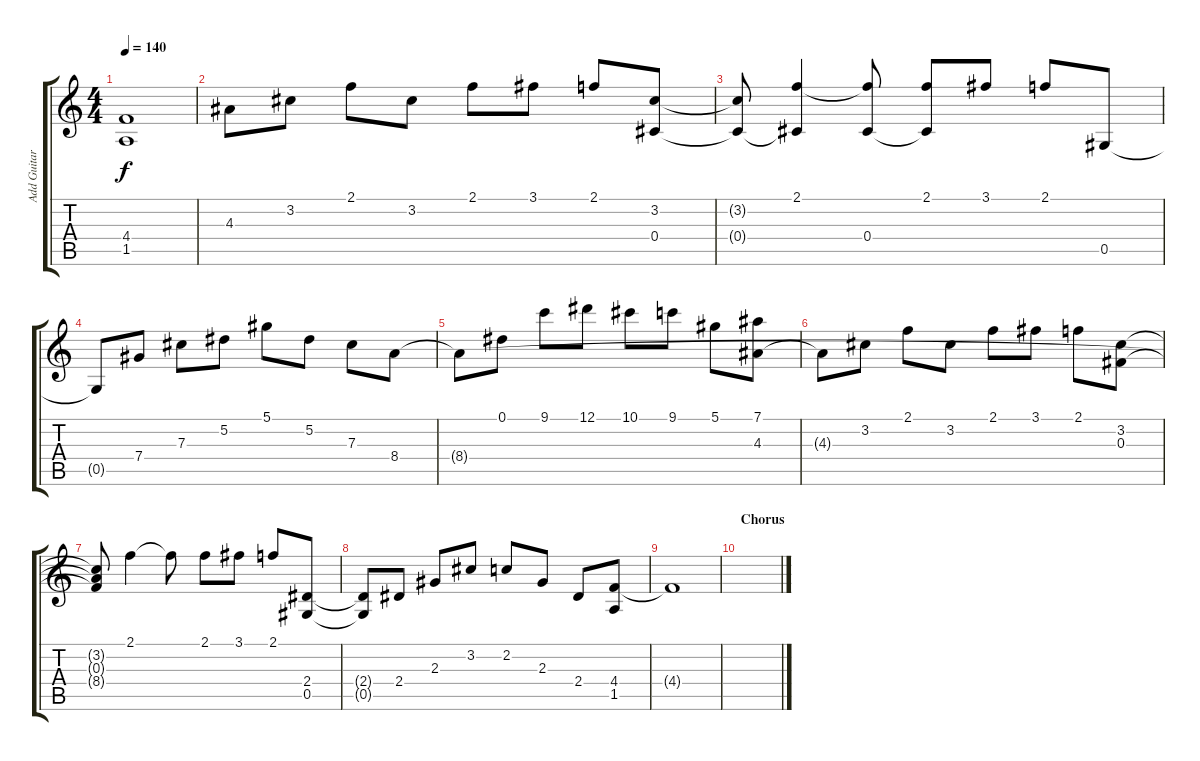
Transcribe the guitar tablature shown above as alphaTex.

\track ("Add Guitar" "Add Guitar") {instrument electricguitarclean}
\staff {score tabs}
\tuning (Eb4 Bb3 Gb3 Db3 Ab2 Eb2) {hide}
\ts (4 4)
\tempo 140
\clef g2
\ks c
(4.4{t} 1.5{t}).1{dy f} |
4.3.8 3.2.8 2.1.8 3.2.8 2.1.8 3.1.8 2.1.8 (3.2 0.4).8 |
(3.2{t} 0.4{t}).8 (2.1 0.4{t}).4 (2.1{t} 0.4).8 (2.1 0.4{t}).8 3.1.8 2.1.8 0.5.8 |
0.5{t}.8 7.4.8 7.3.8 5.2.8 5.1.8 5.2.8 7.3.8 8.4.8 |
8.4{t}.8 0.1.8 9.1.8 12.1.8 10.1.8 9.1.8 5.1.8 (7.1 4.3).8 |
4.3{t}.8 3.2.8 2.1.8 3.2.8 2.1.8 3.1.8 2.1.8 (3.2 0.3).8 |
(3.2{t} 0.3{t} 8.4{t}).8 2.1.4 2.1{t}.8 2.1.8 3.1.8 2.1.8 (2.4 0.5).8 |
(2.4{t} 0.5{t}).8 2.4.8 2.3.8 3.2.8 2.2.8 2.3.8 2.4.8 (4.4 1.5).8 |
4.4{t}.1 |
\section ("" "Chorus")
